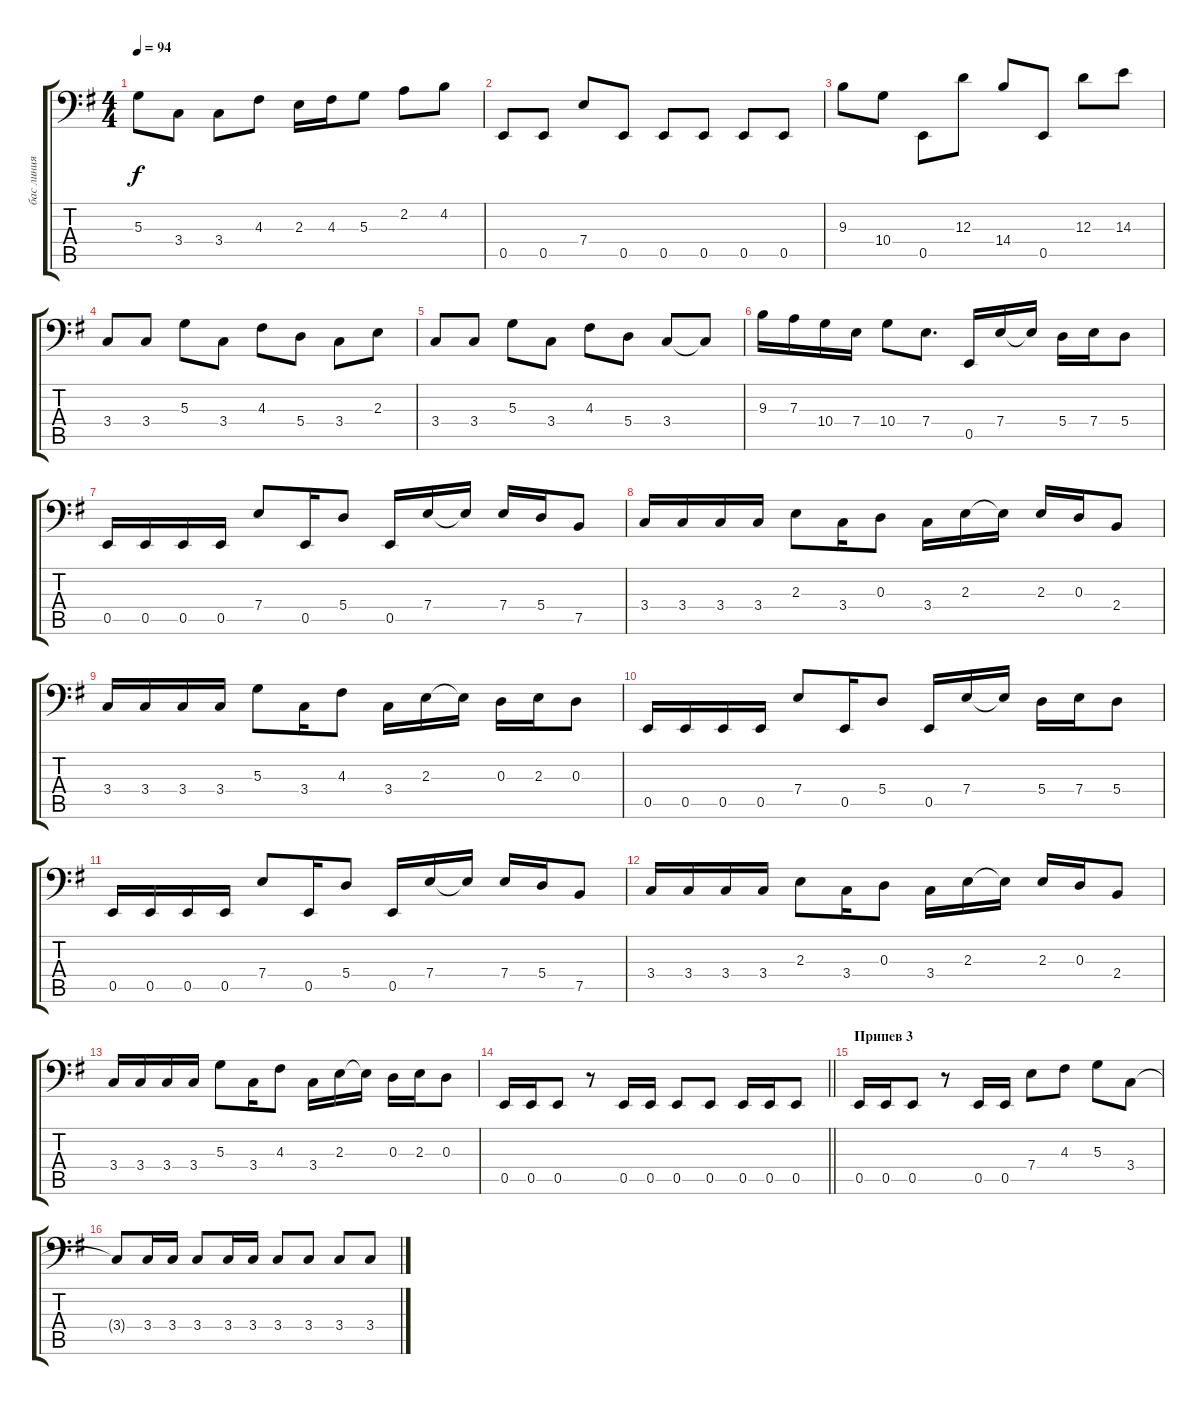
\track ("бас линия" "бас линия") {instrument electricbassfinger}
\staff {score tabs}
\tuning (C3 G2 D2 A1 E1 B0) {hide}
\ts (4 4)
\tempo 94
\clef f4
\ks g
5.3.8{dy f} 3.4.8 3.4.8 4.3.8 2.3.16 4.3.16 5.3.8 2.2.8 4.2.8 |
0.5.8 0.5.8 7.4.8 0.5.8 0.5.8 0.5.8 0.5.8 0.5.8 |
9.3.8 10.4.8 0.5.8 12.3.8 14.4.8 0.5.8 12.3.8 14.3.8 |
3.4.8 3.4.8 5.3.8 3.4.8 4.3.8 5.4.8 3.4.8 2.3.8 |
3.4.8 3.4.8 5.3.8 3.4.8 4.3.8 5.4.8 3.4.8 3.4{t}.8 |
9.3.16 7.3.16 10.4.16 7.4.16 10.4.8 7.4.8{d} 0.5.16 7.4.16 7.4{t}.16 5.4.16 7.4.16 5.4.8 |
0.5.16 0.5.16 0.5.16 0.5.16 7.4.8 0.5.16 5.4.8 0.5.16 7.4.16 7.4{t}.16 7.4.16 5.4.16 7.5.8 |
3.4.16 3.4.16 3.4.16 3.4.16 2.3.8 3.4.16 0.3.8 3.4.16 2.3.16 2.3{t}.16 2.3.16 0.3.16 2.4.8 |
3.4.16 3.4.16 3.4.16 3.4.16 5.3.8 3.4.16 4.3.8 3.4.16 2.3.16 2.3{t}.16 0.3.16 2.3.16 0.3.8 |
0.5.16 0.5.16 0.5.16 0.5.16 7.4.8 0.5.16 5.4.8 0.5.16 7.4.16 7.4{t}.16 5.4.16 7.4.16 5.4.8 |
0.5.16 0.5.16 0.5.16 0.5.16 7.4.8 0.5.16 5.4.8 0.5.16 7.4.16 7.4{t}.16 7.4.16 5.4.16 7.5.8 |
3.4.16 3.4.16 3.4.16 3.4.16 2.3.8 3.4.16 0.3.8 3.4.16 2.3.16 2.3{t}.16 2.3.16 0.3.16 2.4.8 |
3.4.16 3.4.16 3.4.16 3.4.16 5.3.8 3.4.16 4.3.8 3.4.16 2.3.16 2.3{t}.16 0.3.16 2.3.16 0.3.8 |
\barLineRight lightlight
0.5.16 0.5.16 0.5.8 r.8 0.5.16 0.5.16 0.5.8 0.5.8 0.5.16 0.5.16 0.5.8 |
\section ("" "Припев 3")
0.5.16 0.5.16 0.5.8 r.8 0.5.16 0.5.16 7.4.8 4.3.8 5.3.8 3.4.8 |
3.4{t}.8 3.4.16 3.4.16 3.4.8 3.4.16 3.4.16 3.4.8 3.4.8 3.4.8 3.4.8
